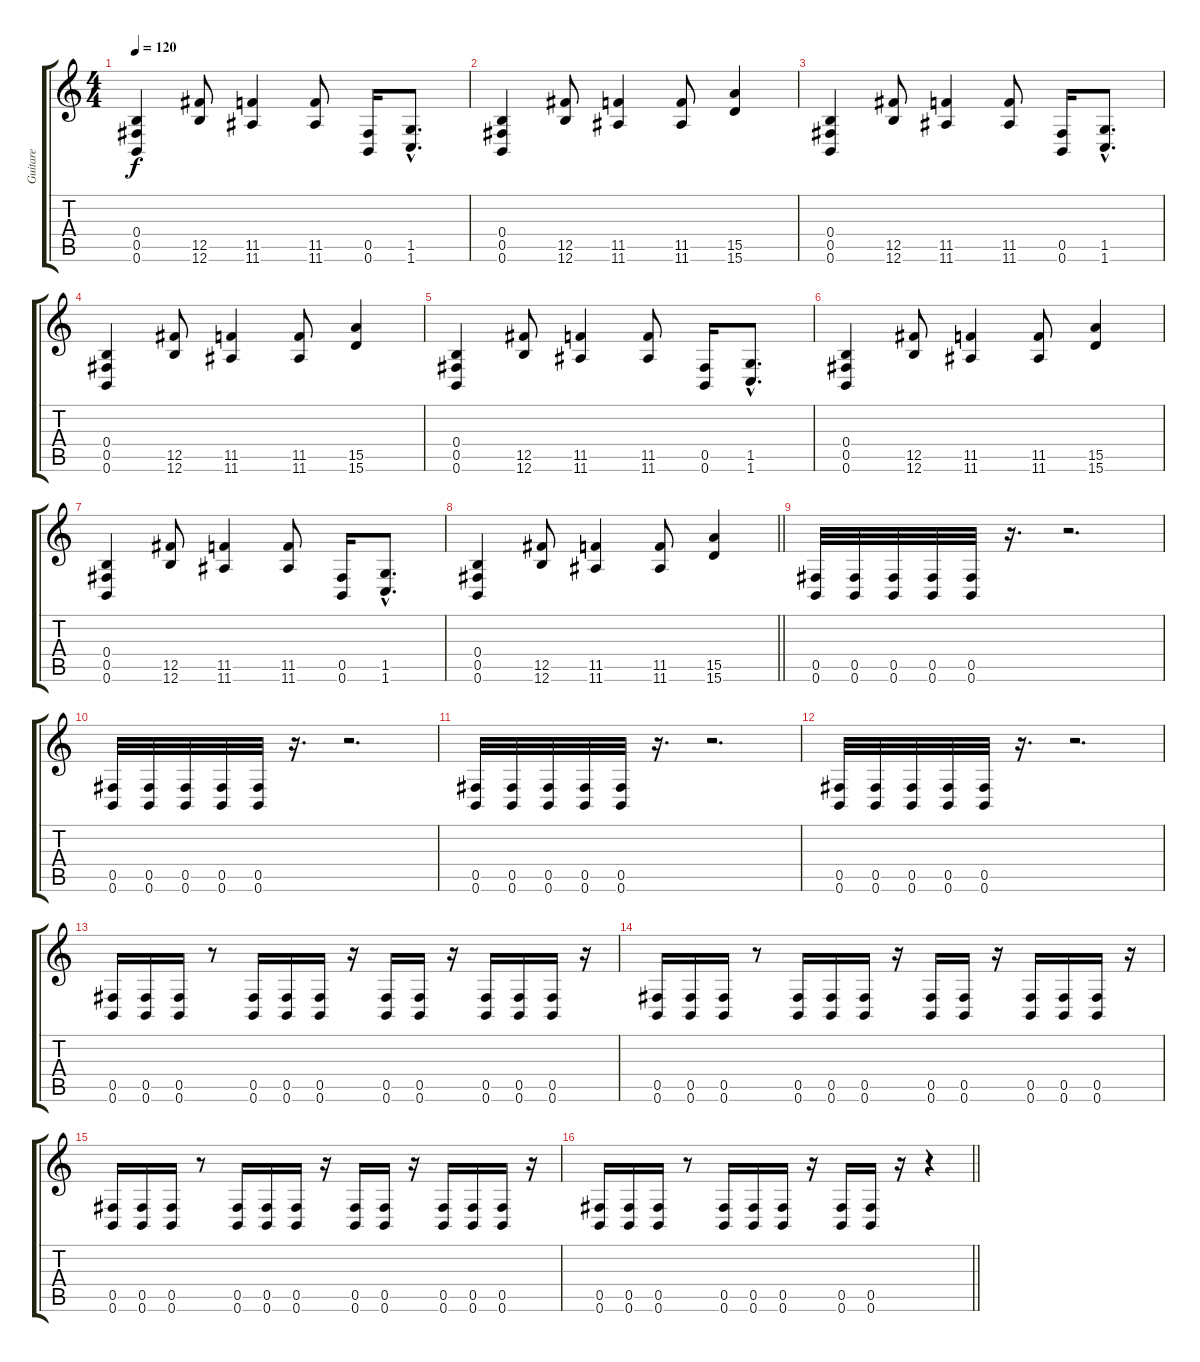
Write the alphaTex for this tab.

\track ("Guitare" "Guitare") {instrument distortionguitar}
\staff {score tabs}
\tuning (B3 Gb3 D3 B2 Gb2 B1) {hide}
\ts (4 4)
\tempo 120
\clef g2
\ks c
(0.4 0.5 0.6).4{dy f} (12.5 12.6).8 (11.5 11.6).4 (11.5 11.6).8 (0.5 0.6).16 (1.5{hac} 1.6{hac}).8{d} |
(0.4 0.5 0.6).4 (12.5 12.6).8 (11.5 11.6).4 (11.5 11.6).8 (15.5 15.6).4 |
(0.4 0.5 0.6).4 (12.5 12.6).8 (11.5 11.6).4 (11.5 11.6).8 (0.5 0.6).16 (1.5{hac} 1.6{hac}).8{d} |
(0.4 0.5 0.6).4 (12.5 12.6).8 (11.5 11.6).4 (11.5 11.6).8 (15.5 15.6).4 |
(0.4 0.5 0.6).4 (12.5 12.6).8 (11.5 11.6).4 (11.5 11.6).8 (0.5 0.6).16 (1.5{hac} 1.6{hac}).8{d} |
(0.4 0.5 0.6).4 (12.5 12.6).8 (11.5 11.6).4 (11.5 11.6).8 (15.5 15.6).4 |
(0.4 0.5 0.6).4 (12.5 12.6).8 (11.5 11.6).4 (11.5 11.6).8 (0.5 0.6).16 (1.5{hac} 1.6{hac}).8{d} |
\barLineRight lightlight
(0.4 0.5 0.6).4 (12.5 12.6).8 (11.5 11.6).4 (11.5 11.6).8 (15.5 15.6).4 |
(0.5 0.6).32 (0.5 0.6).32 (0.5 0.6).32 (0.5 0.6).32 (0.5 0.6).32 r.16{d} r.2{d} |
(0.5 0.6).32 (0.5 0.6).32 (0.5 0.6).32 (0.5 0.6).32 (0.5 0.6).32 r.16{d} r.2{d} |
(0.5 0.6).32 (0.5 0.6).32 (0.5 0.6).32 (0.5 0.6).32 (0.5 0.6).32 r.16{d} r.2{d} |
(0.5 0.6).32 (0.5 0.6).32 (0.5 0.6).32 (0.5 0.6).32 (0.5 0.6).32 r.16{d} r.2{d} |
(0.5 0.6).16 (0.5 0.6).16 (0.5 0.6).16 r.8 (0.5 0.6).16 (0.5 0.6).16 (0.5 0.6).16 r.16 (0.5 0.6).16 (0.5 0.6).16 r.16 (0.5 0.6).16 (0.5 0.6).16 (0.5 0.6).16 r.16 |
(0.5 0.6).16 (0.5 0.6).16 (0.5 0.6).16 r.8 (0.5 0.6).16 (0.5 0.6).16 (0.5 0.6).16 r.16 (0.5 0.6).16 (0.5 0.6).16 r.16 (0.5 0.6).16 (0.5 0.6).16 (0.5 0.6).16 r.16 |
(0.5 0.6).16 (0.5 0.6).16 (0.5 0.6).16 r.8 (0.5 0.6).16 (0.5 0.6).16 (0.5 0.6).16 r.16 (0.5 0.6).16 (0.5 0.6).16 r.16 (0.5 0.6).16 (0.5 0.6).16 (0.5 0.6).16 r.16 |
\barLineRight lightlight
(0.5 0.6).16 (0.5 0.6).16 (0.5 0.6).16 r.8 (0.5 0.6).16 (0.5 0.6).16 (0.5 0.6).16 r.16 (0.5 0.6).16 (0.5 0.6).16 r.16 r.4
